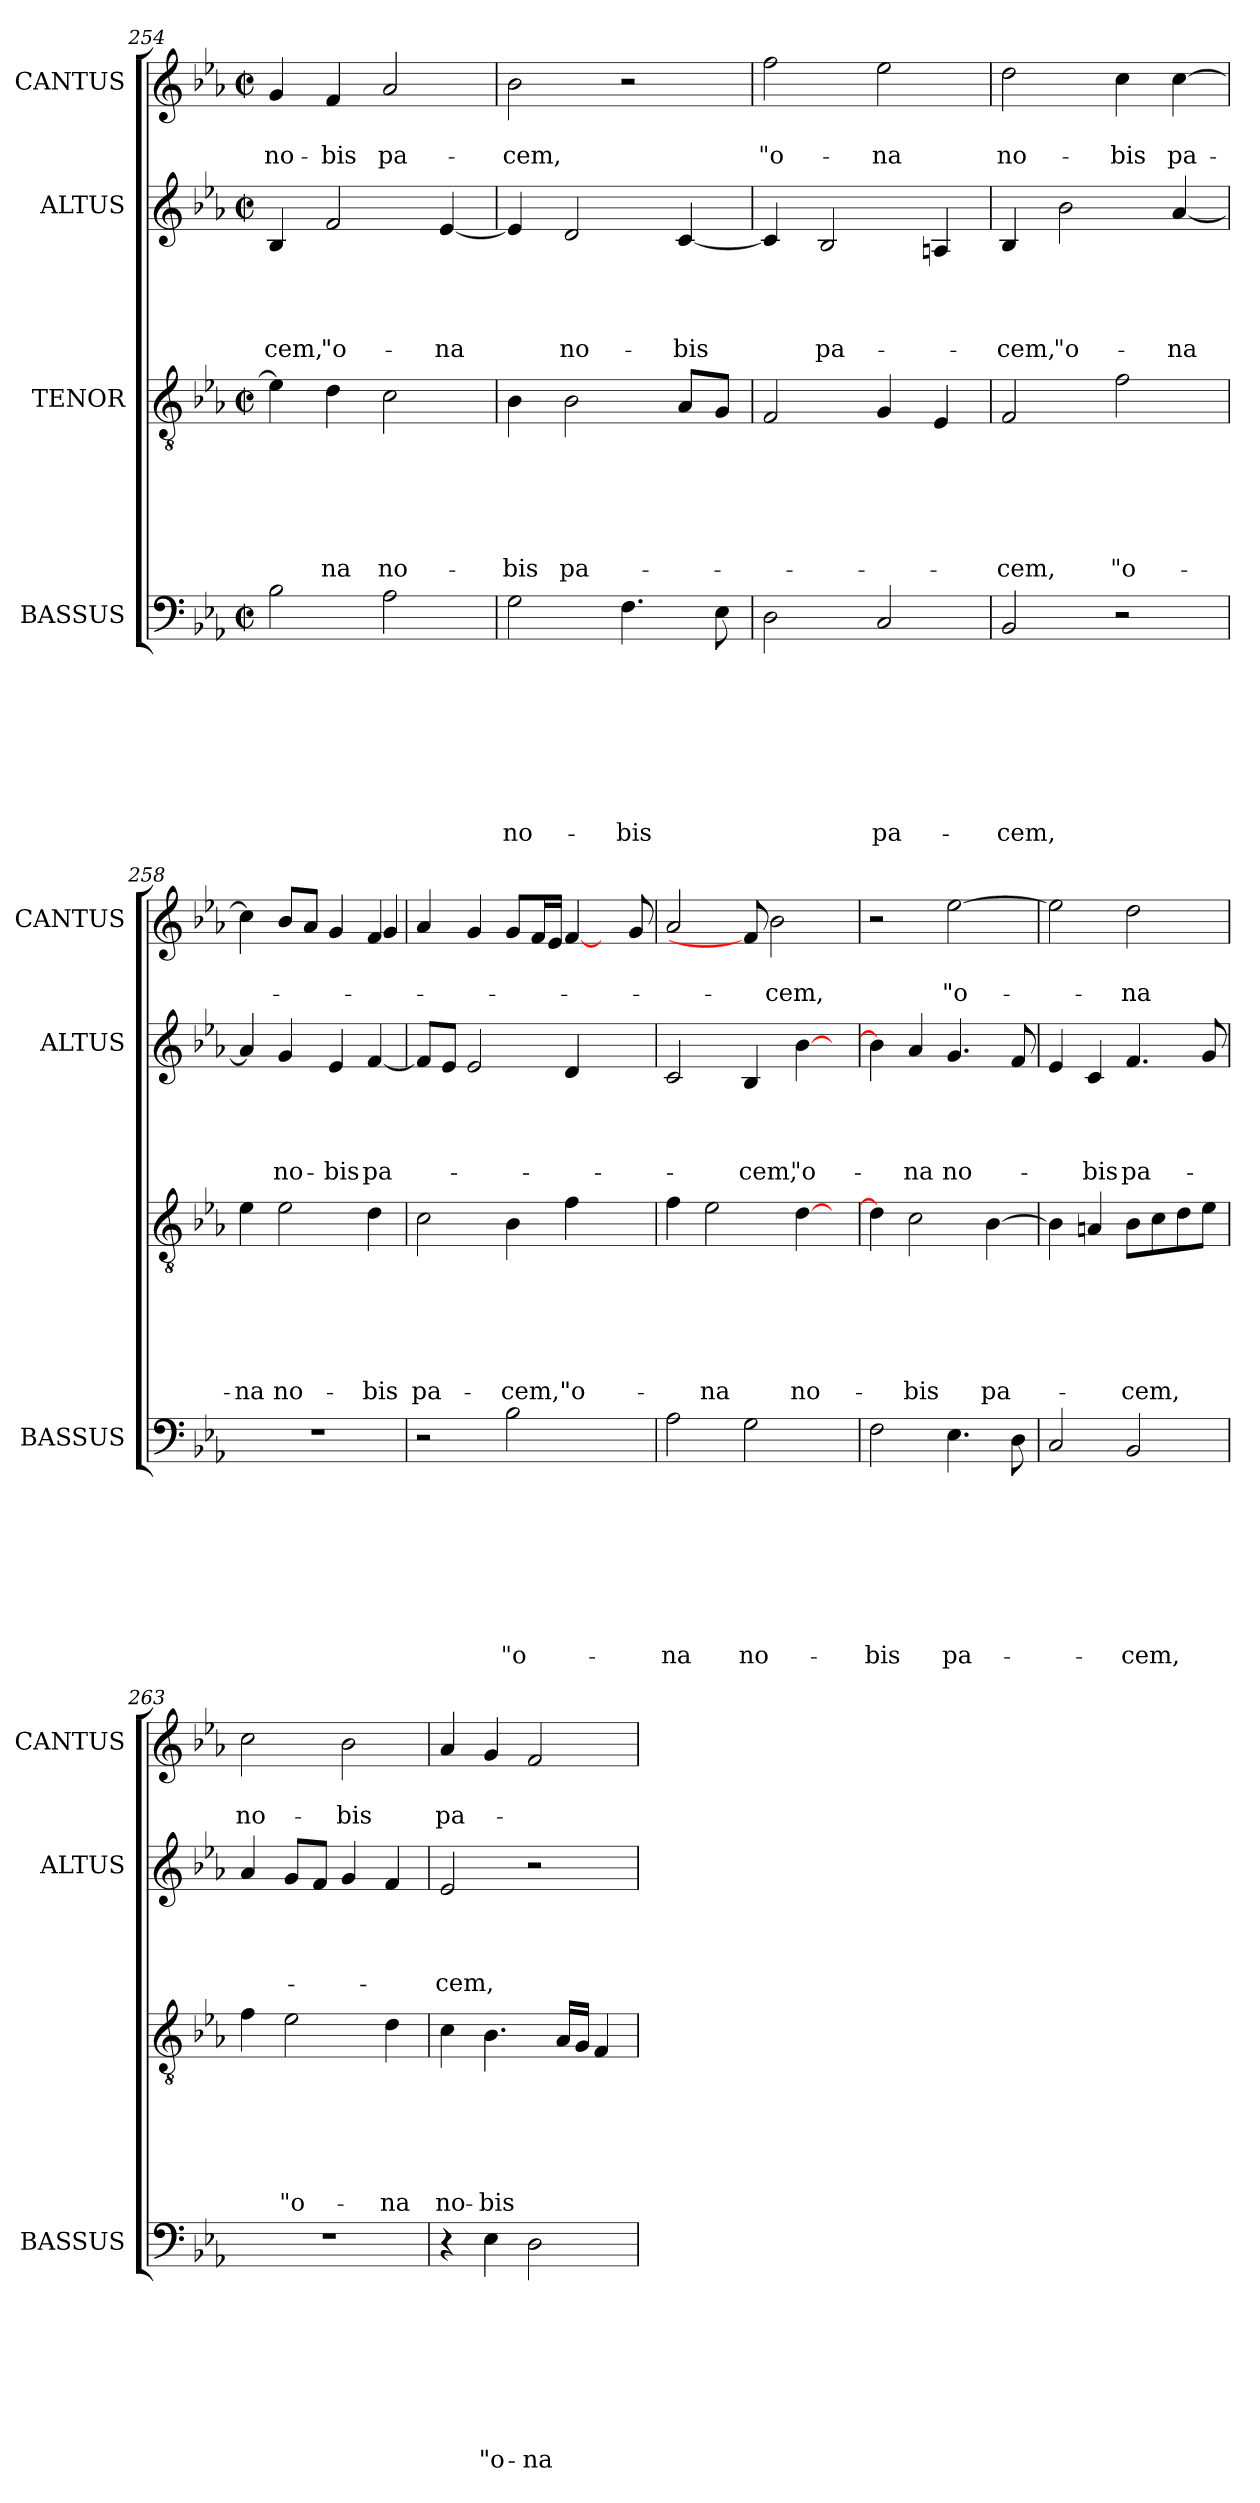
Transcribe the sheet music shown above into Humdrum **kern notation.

**kern	**text	**text	**text	**text	**text	**text	**text	**text	**kern	**text	**text	**text	**text	**text	**text	**kern	**text	**text	**text	**text	**kern	**text	**text
*part4	*part4	*part4	*part4	*part4	*part4	*part4	*part4	*part4	*part3	*part3	*part3	*part3	*part3	*part3	*part3	*part2	*part2	*part2	*part2	*part2	*part1	*part1	*part1
*staff4	*staff4	*staff4	*staff4	*staff4	*staff4	*staff4	*staff4	*staff4	*staff3	*staff3	*staff3	*staff3	*staff3	*staff3	*staff3	*staff2	*staff2	*staff2	*staff2	*staff2	*staff1	*staff1	*staff1
*I"BASSUS	*	*	*	*	*	*	*	*	*I"TENOR	*	*	*	*	*	*	*I"ALTUS	*	*	*	*	*I"CANTUS	*	*
*I'BASSUS	*	*	*	*	*	*	*	*	*	*	*	*	*	*	*	*I'ALTUS	*	*	*	*	*I'CANTUS	*	*
*clefF4	*	*	*	*	*	*	*	*	*clefGv2	*	*	*	*	*	*	*clefG2	*	*	*	*	*clefG2	*	*
*k[b-e-a-]	*	*	*	*	*	*	*	*	*k[b-e-a-]	*	*	*	*	*	*	*k[b-e-a-]	*	*	*	*	*k[b-e-a-]	*	*
*E-:	*	*	*	*	*	*	*	*	*E-:	*	*	*	*	*	*	*E-:	*	*	*	*	*E-:	*	*
*M2/2	*	*	*	*	*	*	*	*	*M2/2	*	*	*	*	*	*	*M2/2	*	*	*	*	*M2/2	*	*
*met(c|)	*	*	*	*	*	*	*	*	*met(c|)	*	*	*	*	*	*	*met(c|)	*	*	*	*	*met(c|)	*	*
=254	=254	=254	=254	=254	=254	=254	=254	=254	=254	=254	=254	=254	=254	=254	=254	=254	=254	=254	=254	=254	=254	=254	=254
!	!	!	!	!	!	!	!	!	!	!	!	!	!	!	!	!	!	!	!	!LO:LY:b	!	!	!LO:LY:b
2B-\	.	.	.	.	.	.	.	.	4e-\]	.	.	.	.	.	.	4B-/	.	.	.	-cem,	4g/	.	no-
!	!	!	!	!	!	!	!	!	!	!	!	!	!	!	!LO:LY:b	!	!	!	!	!LO:LY:b	!	!	!LO:LY:b
.	.	.	.	.	.	.	.	.	4d\	.	.	.	.	.	-na	2f/	.	.	.	"o-	4f/	.	-bis
!	!	!	!	!	!	!	!	!	!	!	!	!	!	!	!LO:LY:b	!	!	!	!	!	!	!	!LO:LY:b
2A-\	.	.	.	.	.	.	.	.	2c\	.	.	.	.	.	no-	.	.	.	.	.	2a-/	.	pa-
!	!	!	!	!	!	!	!	!	!	!	!	!	!	!	!	!	!	!	!	!LO:LY:b	!	!	!
.	.	.	.	.	.	.	.	.	.	.	.	.	.	.	.	[>4e-/	.	.	.	-na	.	.	.
!!LO:PB:g=z
=255	=255	=255	=255	=255	=255	=255	=255	=255	=255	=255	=255	=255	=255	=255	=255	=255	=255	=255	=255	=255	=255	=255	=255
!	!	!	!	!	!	!	!	!LO:LY:b	!	!	!	!	!	!	!LO:LY:b	!	!	!	!	!	!	!	!LO:LY:b
2G\	.	.	.	.	.	.	.	no-	4B-\	.	.	.	.	.	-bis	4e-/]	.	.	.	.	2b-\	.	-cem,
!	!	!	!	!	!	!	!	!	!	!	!	!	!	!	!LO:LY:b	!	!	!	!	!LO:LY:b	!	!	!
.	.	.	.	.	.	.	.	.	2B-\	.	.	.	.	.	pa-	2d/	.	.	.	no-	.	.	.
!	!	!	!	!	!	!	!	!LO:LY:b	!	!	!	!	!	!	!	!	!	!	!	!	!	!	!
4.F\	.	.	.	.	.	.	.	-bis	.	.	.	.	.	.	.	.	.	.	.	.	2r	.	.
!	!	!	!	!	!	!	!	!	!	!	!	!	!	!	!	!	!	!	!	!LO:LY:b	!	!	!
.	.	.	.	.	.	.	.	.	8A-/L	.	.	.	.	.	.	[<4c/	.	.	.	-bis	.	.	.
8E-\	.	.	.	.	.	.	.	.	8G/J	.	.	.	.	.	.	.	.	.	.	.	.	.	.
=256	=256	=256	=256	=256	=256	=256	=256	=256	=256	=256	=256	=256	=256	=256	=256	=256	=256	=256	=256	=256	=256	=256	=256
!	!	!	!	!	!	!	!	!	!	!	!	!	!	!	!	!	!	!	!	!	!	!	!LO:LY:b
2D\	.	.	.	.	.	.	.	.	2F/	.	.	.	.	.	.	4c/]	.	.	.	.	2ff\	.	"o-
!	!	!	!	!	!	!	!	!	!	!	!	!	!	!	!	!	!	!	!	!LO:LY:b	!	!	!
.	.	.	.	.	.	.	.	.	.	.	.	.	.	.	.	2B-/	.	.	.	pa-	.	.	.
!	!	!	!	!	!	!	!	!LO:LY:b	!	!	!	!	!	!	!	!	!	!	!	!	!	!	!LO:LY:b
2C/	.	.	.	.	.	.	.	pa-	4G/	.	.	.	.	.	.	.	.	.	.	.	2ee-\	.	-na
.	.	.	.	.	.	.	.	.	4E-/	.	.	.	.	.	.	4An/	.	.	.	.	.	.	.
=257	=257	=257	=257	=257	=257	=257	=257	=257	=257	=257	=257	=257	=257	=257	=257	=257	=257	=257	=257	=257	=257	=257	=257
!	!	!	!	!	!	!	!	!LO:LY:b	!	!	!	!	!	!	!LO:LY:b	!	!	!	!	!LO:LY:b	!	!	!LO:LY:b
2BB-/	.	.	.	.	.	.	.	-cem,	2F/	.	.	.	.	.	-cem,	4B-/	.	.	.	-cem,	2dd\	.	no-
!	!	!	!	!	!	!	!	!	!	!	!	!	!	!	!	!	!	!	!	!LO:LY:b	!	!	!
.	.	.	.	.	.	.	.	.	.	.	.	.	.	.	.	2b-\	.	.	.	"o-	.	.	.
!	!	!	!	!	!	!	!	!	!	!	!	!	!	!	!LO:LY:b	!	!	!	!	!	!	!	!LO:LY:b
2r	.	.	.	.	.	.	.	.	2f\	.	.	.	.	.	"o-	.	.	.	.	.	4cc\	.	-bis
!	!	!	!	!	!	!	!	!	!	!	!	!	!	!	!	!	!	!	!	!LO:LY:b	!	!	!LO:LY:b
.	.	.	.	.	.	.	.	.	.	.	.	.	.	.	.	[<4a-/	.	.	.	-na	[>4cc\	.	pa-
=258	=258	=258	=258	=258	=258	=258	=258	=258	=258	=258	=258	=258	=258	=258	=258	=258	=258	=258	=258	=258	=258	=258	=258
!	!	!	!	!	!	!	!	!	!	!	!	!	!	!	!LO:LY:b	!	!	!	!	!	!	!	!
*	*	*	*	*	*	*	*	*	*	*	*	*	*	*	*	*	*	*	*	*	*^	*	*
1r	.	.	.	.	.	.	.	.	4e-\	.	.	.	.	.	-na	4a-/]	.	.	.	.	4cc\]	2.ryy	.	.
!	!	!	!	!	!	!	!	!	!	!	!	!	!	!	!LO:LY:b	!	!	!	!	!LO:LY:b	!	!	!	!
.	.	.	.	.	.	.	.	.	2e-\	.	.	.	.	.	no-	4g/	.	.	.	no-	8b-/L	.	.	.
.	.	.	.	.	.	.	.	.	.	.	.	.	.	.	.	.	.	.	.	.	8a-/J	.	.	.
!	!	!	!	!	!	!	!	!	!	!	!	!	!	!	!	!	!	!	!	!LO:LY:b	!	!	!	!
.	.	.	.	.	.	.	.	.	.	.	.	.	.	.	.	4e-/	.	.	.	-bis	4g/	.	.	.
!	!	!	!	!	!	!	!	!	!	!	!	!	!	!	!LO:LY:b	!	!	!	!	!LO:LY:b	!	!	!	!
.	.	.	.	.	.	.	.	.	4d\	.	.	.	.	.	-bis	[<4f/	.	.	.	pa-	4f/	4g/	.	.
=259	=259	=259	=259	=259	=259	=259	=259	=259	=259	=259	=259	=259	=259	=259	=259	=259	=259	=259	=259	=259	=259	=259	=259	=259
!	!	!	!	!	!	!	!	!	!	!	!	!	!	!	!LO:LY:b	!	!	!	!	!	!	!	!	!
*	*	*	*	*	*	*	*	*	*	*	*	*	*	*	*	*	*	*	*	*	*v	*v	*	*
2r	.	.	.	.	.	.	.	.	2c\	.	.	.	.	.	pa-	8f/L]	.	.	.	.	4a-/	.	.
.	.	.	.	.	.	.	.	.	.	.	.	.	.	.	.	8e-/J	.	.	.	.	.	.	.
.	.	.	.	.	.	.	.	.	.	.	.	.	.	.	.	2e-/	.	.	.	.	4g/	.	.
!	!	!	!	!	!	!	!	!LO:LY:b	!	!	!	!	!	!	!LO:LY:b	!	!	!	!	!	!	!	!
2B-\	.	.	.	.	.	.	.	"o-	4B-\	.	.	.	.	.	-cem,	.	.	.	.	.	8g/L	.	.
.	.	.	.	.	.	.	.	.	.	.	.	.	.	.	.	.	.	.	.	.	16f/L	.	.
.	.	.	.	.	.	.	.	.	.	.	.	.	.	.	.	.	.	.	.	.	16e-/JJ	.	.
!	!	!	!	!	!	!	!	!	!	!	!	!	!	!	!LO:LY:b	!	!	!	!	!	!	!	!
.	.	.	.	.	.	.	.	.	4f\	.	.	.	.	.	"o-	4d/	.	.	.	.	[4f/	.	.
4ryy	.	.	.	.	.	.	.	.	4ryy	.	.	.	.	.	.	4ryy	.	.	.	.	8ryy	.	.
.	.	.	.	.	.	.	.	.	.	.	.	.	.	.	.	.	.	.	.	.	8g/	.	.
!!LO:LB:g=z
=260	=260	=260	=260	=260	=260	=260	=260	=260	=260	=260	=260	=260	=260	=260	=260	=260	=260	=260	=260	=260	=260	=260	=260
!	!	!	!	!	!	!	!	!LO:LY:b	!	!	!	!	!	!	!	!	!	!	!	!	!	!	!
2A-\	.	.	.	.	.	.	.	-na	4f\	.	.	.	.	.	.	2c/	.	.	.	.	2a-/	.	.
!	!	!	!	!	!	!	!	!	!	!	!	!	!	!	!LO:LY:b	!	!	!	!	!	!	!	!
.	.	.	.	.	.	.	.	.	2e-\	.	.	.	.	.	-na	.	.	.	.	.	.	.	.
!	!	!	!	!	!	!	!	!LO:LY:b	!	!	!	!	!	!	!	!	!	!	!	!LO:LY:b	!	!	!
2G\	.	.	.	.	.	.	.	no-	.	.	.	.	.	.	.	4B-/	.	.	.	-cem,	8f/]	.	.
!	!	!	!	!	!	!	!	!	!	!	!	!	!	!	!	!	!	!	!	!	!	!	!LO:LY:b
.	.	.	.	.	.	.	.	.	.	.	.	.	.	.	.	.	.	.	.	.	2b-\	.	-cem,
!	!	!	!	!	!	!	!	!	!	!	!	!	!	!	!LO:LY:b	!	!	!	!	!LO:LY:b	!	!	!
.	.	.	.	.	.	.	.	.	[>4d\	.	.	.	.	.	no-	[>4b-\	.	.	.	"o-	.	.	.
8ryy	.	.	.	.	.	.	.	.	8ryy	.	.	.	.	.	.	8ryy	.	.	.	.	.	.	.
=261	=261	=261	=261	=261	=261	=261	=261	=261	=261	=261	=261	=261	=261	=261	=261	=261	=261	=261	=261	=261	=261	=261	=261
!	!	!	!	!	!	!	!	!LO:LY:b	!	!	!	!	!	!	!	!	!	!	!	!	!	!	!
2F\	.	.	.	.	.	.	.	-bis	4d\]	.	.	.	.	.	.	4b-\]	.	.	.	.	2r	.	.
!	!	!	!	!	!	!	!	!	!	!	!	!	!	!	!LO:LY:b	!	!	!	!	!LO:LY:b	!	!	!
.	.	.	.	.	.	.	.	.	2c\	.	.	.	.	.	-bis	4a-/	.	.	.	-na	.	.	.
!	!	!	!	!	!	!	!	!LO:LY:b	!	!	!	!	!	!	!	!	!	!	!	!LO:LY:b	!	!	!LO:LY:b
4.E-\	.	.	.	.	.	.	.	pa-	.	.	.	.	.	.	.	4.g/	.	.	.	no-	[>2ee-\	.	"o-
!	!	!	!	!	!	!	!	!	!	!	!	!	!	!	!LO:LY:b	!	!	!	!	!	!	!	!
.	.	.	.	.	.	.	.	.	[>4B-\	.	.	.	.	.	pa-	.	.	.	.	.	.	.	.
8D\	.	.	.	.	.	.	.	.	.	.	.	.	.	.	.	8f/	.	.	.	.	.	.	.
=262	=262	=262	=262	=262	=262	=262	=262	=262	=262	=262	=262	=262	=262	=262	=262	=262	=262	=262	=262	=262	=262	=262	=262
2C/	.	.	.	.	.	.	.	.	4B-\]	.	.	.	.	.	.	4e-/	.	.	.	.	2ee-\]	.	.
!	!	!	!	!	!	!	!	!	!	!	!	!	!	!	!	!	!	!	!	!LO:LY:b	!	!	!
.	.	.	.	.	.	.	.	.	4An/	.	.	.	.	.	.	4c/	.	.	.	-bis	.	.	.
!	!	!	!	!	!	!	!	!LO:LY:b	!	!	!	!	!	!	!LO:LY:b	!	!	!	!	!LO:LY:b	!	!	!LO:LY:b
2BB-/	.	.	.	.	.	.	.	-cem,	8B-\L	.	.	.	.	.	-cem,	4.f/	.	.	.	pa-	2dd\	.	-na
.	.	.	.	.	.	.	.	.	8c\	.	.	.	.	.	.	.	.	.	.	.	.	.	.
.	.	.	.	.	.	.	.	.	8d\	.	.	.	.	.	.	.	.	.	.	.	.	.	.
.	.	.	.	.	.	.	.	.	8e-\J	.	.	.	.	.	.	8g/	.	.	.	.	.	.	.
=263	=263	=263	=263	=263	=263	=263	=263	=263	=263	=263	=263	=263	=263	=263	=263	=263	=263	=263	=263	=263	=263	=263	=263
!	!	!	!	!	!	!	!	!	!	!	!	!	!	!	!	!	!	!	!	!	!	!	!LO:LY:b
1r	.	.	.	.	.	.	.	.	4f\	.	.	.	.	.	.	4a-/	.	.	.	.	2cc\	.	no-
!	!	!	!	!	!	!	!	!	!	!	!	!	!	!	!LO:LY:b	!	!	!	!	!	!	!	!
.	.	.	.	.	.	.	.	.	2e-\	.	.	.	.	.	"o-	8g/L	.	.	.	.	.	.	.
.	.	.	.	.	.	.	.	.	.	.	.	.	.	.	.	8f/J	.	.	.	.	.	.	.
!	!	!	!	!	!	!	!	!	!	!	!	!	!	!	!	!	!	!	!	!	!	!	!LO:LY:b
.	.	.	.	.	.	.	.	.	.	.	.	.	.	.	.	4g/	.	.	.	.	2b-\	.	-bis
!	!	!	!	!	!	!	!	!	!	!	!	!	!	!	!LO:LY:b	!	!	!	!	!	!	!	!
.	.	.	.	.	.	.	.	.	4d\	.	.	.	.	.	-na	4f/	.	.	.	.	.	.	.
!!LO:LB:g=z
=264	=264	=264	=264	=264	=264	=264	=264	=264	=264	=264	=264	=264	=264	=264	=264	=264	=264	=264	=264	=264	=264	=264	=264
!	!	!	!	!	!	!	!	!	!	!	!	!	!	!	!LO:LY:b	!	!	!	!	!LO:LY:b	!	!	!LO:LY:b
4r	.	.	.	.	.	.	.	.	4c\	.	.	.	.	.	no-	2e-/	.	.	.	-cem,	4a-/	.	pa-
!	!	!	!	!	!	!	!	!LO:LY:b	!	!	!	!	!	!	!LO:LY:b	!	!	!	!	!	!	!	!
4E-\	.	.	.	.	.	.	.	"o-	4.B-\	.	.	.	.	.	-bis	.	.	.	.	.	4g/	.	.
!	!	!	!	!	!	!	!	!LO:LY:b	!	!	!	!	!	!	!	!	!	!	!	!	!	!	!
2D\	.	.	.	.	.	.	.	-na	.	.	.	.	.	.	.	2r	.	.	.	.	2f/	.	.
.	.	.	.	.	.	.	.	.	16A-/LL	.	.	.	.	.	.	.	.	.	.	.	.	.	.
.	.	.	.	.	.	.	.	.	16G/JJ	.	.	.	.	.	.	.	.	.	.	.	.	.	.
.	.	.	.	.	.	.	.	.	4F/	.	.	.	.	.	.	.	.	.	.	.	.	.	.
=	=	=	=	=	=	=	=	=	=	=	=	=	=	=	=	=	=	=	=	=	=	=	=
*-	*-	*-	*-	*-	*-	*-	*-	*-	*-	*-	*-	*-	*-	*-	*-	*-	*-	*-	*-	*-	*-	*-	*-
